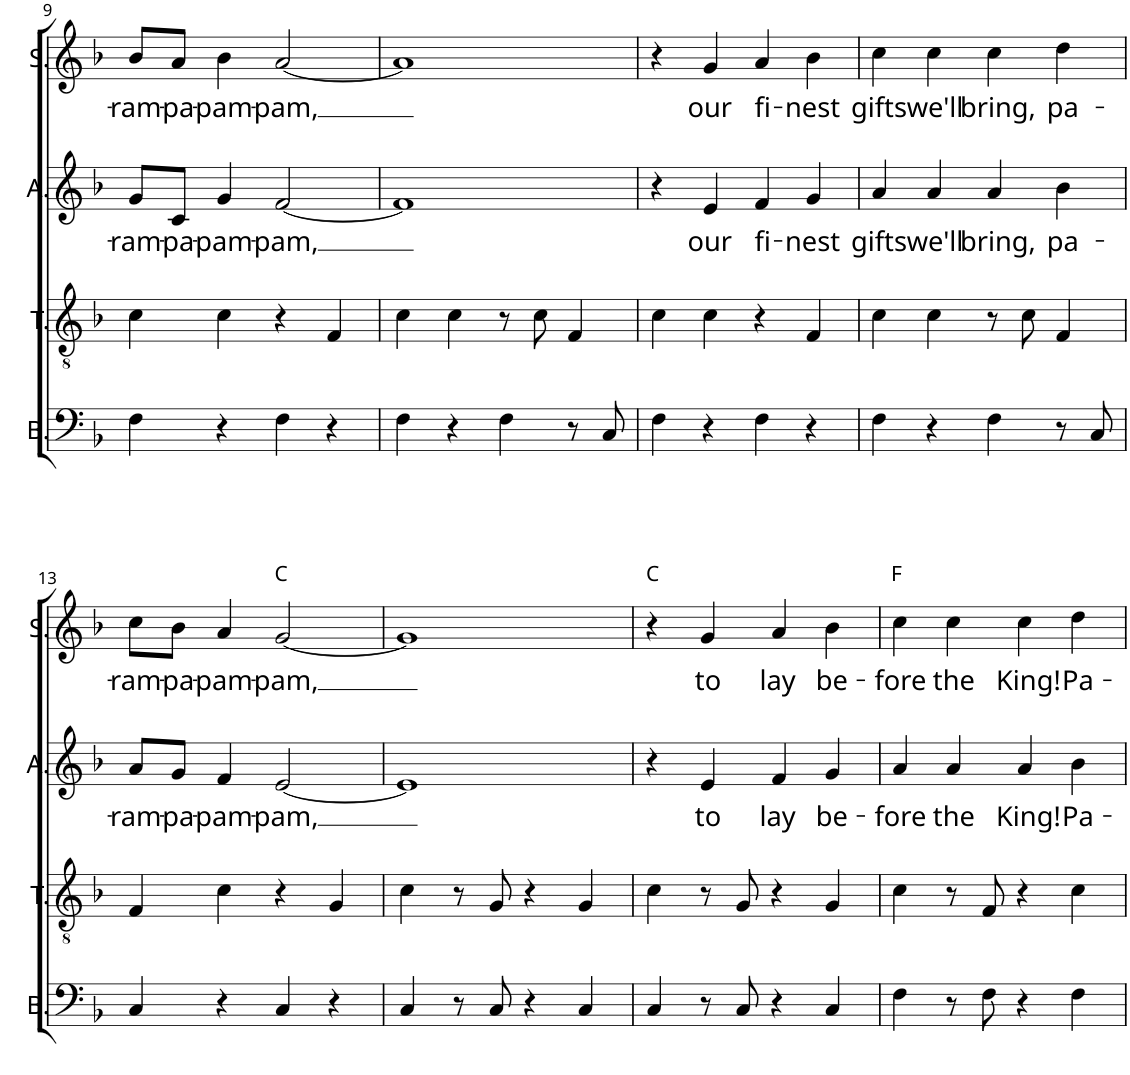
**kern	**kern	**kern	**text	**kern	**text	**harte
*part4	*part3	*part2	*part2	*part1	*part1	*part1
*staff4	*staff3	*staff2	*staff2	*staff1	*staff1	*
*I"Bass	*I"Tenor	*I"Alto	*	*I"Soprano	*	*
*I'B.	*I'T.	*I'A.	*	*I'S.	*	*
!!LO:PB:g=z
*clefF4	*clefGv2	*clefG2	*	*clefG2	*	*
*k[b-]	*k[b-]	*k[b-]	*	*k[b-]	*	*
*M4/4	*M4/4	*M4/4	*	*M4/4	*	*
=9	=9	=9	=9	=9	=9	=9
!	!	!	!LO:LY:b	!	!LO:LY:b	!
4F\	4c\	8g/L	-ram-	8b-/L	-ram-	.
!	!	!	!LO:LY:b	!	!LO:LY:b	!
.	.	8c/J	-pa-	8a/J	-pa-	.
!	!	!	!LO:LY:b	!	!LO:LY:b	!
4r	4c\	4g/	-pam-	4b-\	-pam-	.
!	!	!	!LO:LY:b	!	!LO:LY:b	!
4F\	4r	[2f/	-pam,	[2a/	-pam,	.
4r	4F/	.	.	.	.	.
=10	=10	=10	=10	=10	=10	=10
4F\	4c\	1f]	.	1a]	.	.
4r	4c\	.	.	.	.	.
4F\	8r	.	.	.	.	.
.	8c\	.	.	.	.	.
8r	4F/	.	.	.	.	.
8C/	.	.	.	.	.	.
=11	=11	=11	=11	=11	=11	=11
4F\	4c\	4r	.	4r	.	.
!	!	!	!LO:LY:b	!	!LO:LY:b	!
4r	4c\	4e/	our	4g/	our	.
!	!	!	!LO:LY:b	!	!LO:LY:b	!
4F\	4r	4f/	fi-	4a/	fi-	.
!	!	!	!LO:LY:b	!	!LO:LY:b	!
4r	4F/	4g/	-nest	4b-\	-nest	.
=12	=12	=12	=12	=12	=12	=12
!	!	!	!LO:LY:b	!	!LO:LY:b	!
4F\	4c\	4a/	gifts	4cc\	gifts	.
!	!	!	!LO:LY:b	!	!LO:LY:b	!
4r	4c\	4a/	we'll	4cc\	we'll	.
!	!	!	!LO:LY:b	!	!LO:LY:b	!
4F\	8r	4a/	bring,	4cc\	bring,	.
.	8c\	.	.	.	.	.
!	!	!	!LO:LY:b	!	!LO:LY:b	!
8r	4F/	4b-\	pa-	4dd\	pa-	.
8C/	.	.	.	.	.	.
!!LO:LB:g=z
=13	=13	=13	=13	=13	=13	=13
!	!	!	!LO:LY:b	!	!LO:LY:b	!
4C/	4F/	8a/L	-ram-	8cc\L	-ram-	.
!	!	!	!LO:LY:b	!	!LO:LY:b	!
.	.	8g/J	-pa-	8b-\J	-pa-	.
!	!	!	!LO:LY:b	!	!LO:LY:b	!
4r	4c\	4f/	-pam-	4a/	-pam-	.
!	!	!	!LO:LY:b	!	!LO:LY:b	!
4C/	4r	[2e/	-pam,	[2g/	-pam,	C:maj
4r	4G/	.	.	.	.	.
=14	=14	=14	=14	=14	=14	=14
4C/	4c\	1e]	.	1g]	.	.
8r	8r	.	.	.	.	.
8C/	8G/	.	.	.	.	.
4r	4r	.	.	.	.	.
4C/	4G/	.	.	.	.	.
=15	=15	=15	=15	=15	=15	=15
4C/	4c\	4r	.	4r	.	C:maj
!	!	!	!LO:LY:b	!	!LO:LY:b	!
8r	8r	4e/	to	4g/	to	.
8C/	8G/	.	.	.	.	.
!	!	!	!LO:LY:b	!	!LO:LY:b	!
4r	4r	4f/	lay	4a/	lay	.
!	!	!	!LO:LY:b	!	!LO:LY:b	!
4C/	4G/	4g/	be-	4b-\	be-	.
=16	=16	=16	=16	=16	=16	=16
!	!	!	!LO:LY:b	!	!LO:LY:b	!
4F\	4c\	4a/	-fore	4cc\	-fore	F:maj
!	!	!	!LO:LY:b	!	!LO:LY:b	!
8r	8r	4a/	the	4cc\	the	.
8F\	8F/	.	.	.	.	.
!	!	!	!LO:LY:b	!	!LO:LY:b	!
4r	4r	4a/	King!	4cc\	King!	.
!	!	!	!LO:LY:b	!	!LO:LY:b	!
4F\	4c\	4b-\	Pa-	4dd\	Pa-	.
=	=	=	=	=	=	=
*-	*-	*-	*-	*-	*-	*-
